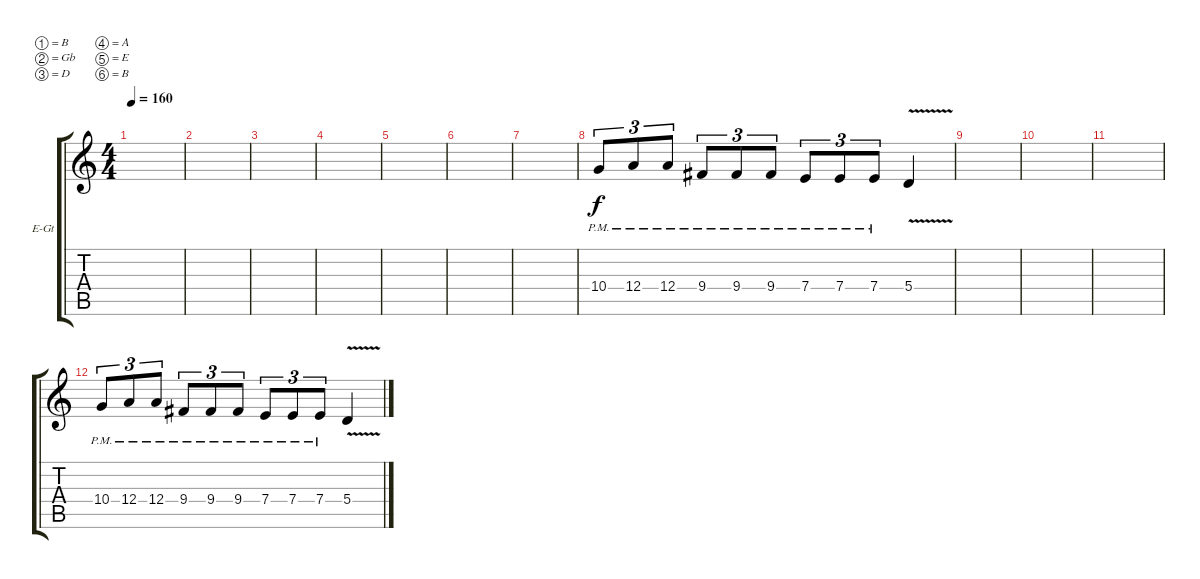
\bracketExtendMode groupsimilarinstruments
\firstSystemTrackNameOrientation horizontal
\otherSystemsTrackNameOrientation horizontal
\track ("Add. Guitar 3" "E-Gt") {instrument distortionguitar}
\staff {score tabs}
\tuning (B3 Gb3 D3 A2 E2 B1)
\ts (4 4)
\tempo 160
\clef g2
\ks c
|
|
|
|
|
|
|
10.4{pm}.8{tu (3 2)} 12.4{pm}.8{tu (3 2)} 12.4{pm}.8{tu (3 2)} 9.4{pm}.8{tu (3 2)} 9.4{pm}.8{tu (3 2)} 9.4{pm}.8{tu (3 2)} 7.4{pm}.8{tu (3 2)} 7.4{pm}.8{tu (3 2)} 7.4{pm}.8{tu (3 2)} 5.4{v}.4 |
|
|
|
10.4{pm}.8{tu (3 2)} 12.4{pm}.8{tu (3 2)} 12.4{pm}.8{tu (3 2)} 9.4{pm}.8{tu (3 2)} 9.4{pm}.8{tu (3 2)} 9.4{pm}.8{tu (3 2)} 7.4{pm}.8{tu (3 2)} 7.4{pm}.8{tu (3 2)} 7.4{pm}.8{tu (3 2)} 5.4{v}.4
